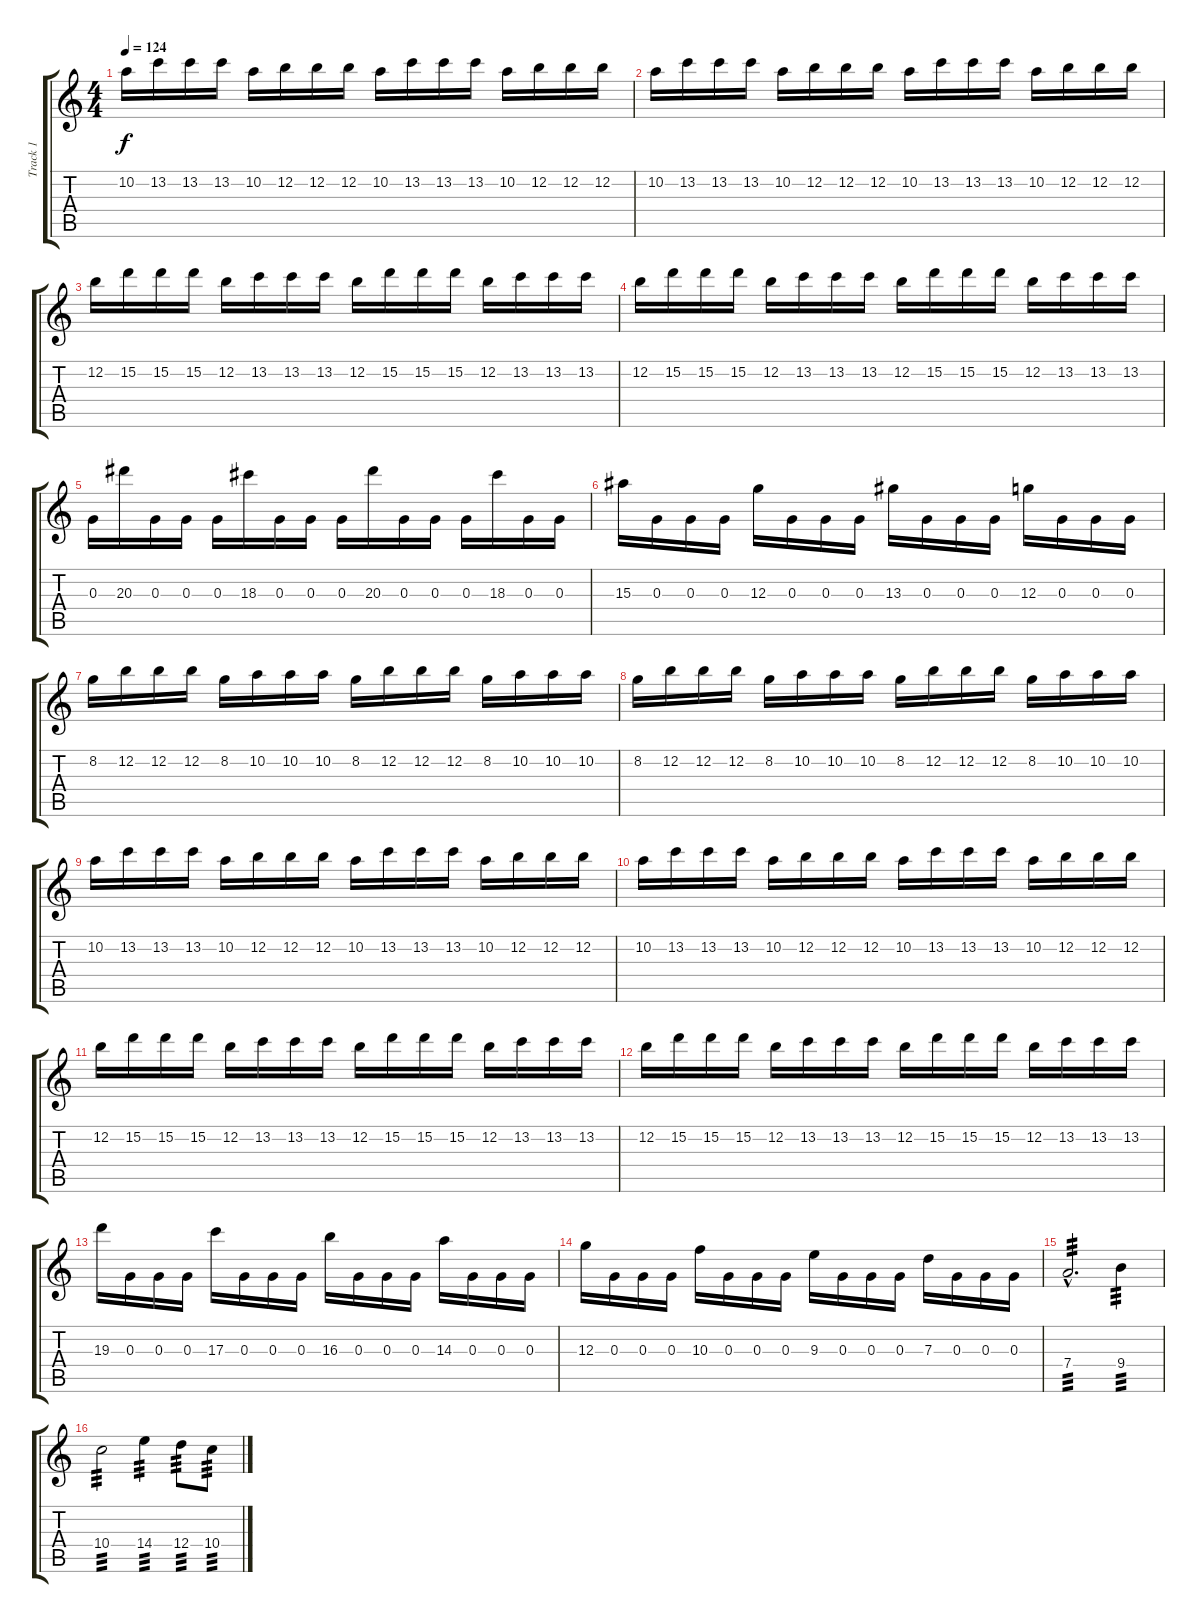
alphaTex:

\track ("Track 1" "Track 1") {instrument distortionguitar}
\staff {score tabs}
\tuning (E4 B3 G3 D3 A2 E2) {hide}
\ts (4 4)
\tempo 124
\clef g2
\ks c
10.2.16{dy f} 13.2.16 13.2.16 13.2.16 10.2.16 12.2.16 12.2.16 12.2.16 10.2.16 13.2.16 13.2.16 13.2.16 10.2.16 12.2.16 12.2.16 12.2.16 |
10.2.16 13.2.16 13.2.16 13.2.16 10.2.16 12.2.16 12.2.16 12.2.16 10.2.16 13.2.16 13.2.16 13.2.16 10.2.16 12.2.16 12.2.16 12.2.16 |
12.2.16 15.2.16 15.2.16 15.2.16 12.2.16 13.2.16 13.2.16 13.2.16 12.2.16 15.2.16 15.2.16 15.2.16 12.2.16 13.2.16 13.2.16 13.2.16 |
12.2.16 15.2.16 15.2.16 15.2.16 12.2.16 13.2.16 13.2.16 13.2.16 12.2.16 15.2.16 15.2.16 15.2.16 12.2.16 13.2.16 13.2.16 13.2.16 |
0.3.16 20.3.16 0.3.16 0.3.16 0.3.16 18.3.16 0.3.16 0.3.16 0.3.16 20.3.16 0.3.16 0.3.16 0.3.16 18.3.16 0.3.16 0.3.16 |
15.3.16 0.3.16 0.3.16 0.3.16 12.3.16 0.3.16 0.3.16 0.3.16 13.3.16 0.3.16 0.3.16 0.3.16 12.3.16 0.3.16 0.3.16 0.3.16 |
8.2.16 12.2.16 12.2.16 12.2.16 8.2.16 10.2.16 10.2.16 10.2.16 8.2.16 12.2.16 12.2.16 12.2.16 8.2.16 10.2.16 10.2.16 10.2.16 |
8.2.16 12.2.16 12.2.16 12.2.16 8.2.16 10.2.16 10.2.16 10.2.16 8.2.16 12.2.16 12.2.16 12.2.16 8.2.16 10.2.16 10.2.16 10.2.16 |
10.2.16 13.2.16 13.2.16 13.2.16 10.2.16 12.2.16 12.2.16 12.2.16 10.2.16 13.2.16 13.2.16 13.2.16 10.2.16 12.2.16 12.2.16 12.2.16 |
10.2.16 13.2.16 13.2.16 13.2.16 10.2.16 12.2.16 12.2.16 12.2.16 10.2.16 13.2.16 13.2.16 13.2.16 10.2.16 12.2.16 12.2.16 12.2.16 |
12.2.16 15.2.16 15.2.16 15.2.16 12.2.16 13.2.16 13.2.16 13.2.16 12.2.16 15.2.16 15.2.16 15.2.16 12.2.16 13.2.16 13.2.16 13.2.16 |
12.2.16 15.2.16 15.2.16 15.2.16 12.2.16 13.2.16 13.2.16 13.2.16 12.2.16 15.2.16 15.2.16 15.2.16 12.2.16 13.2.16 13.2.16 13.2.16 |
19.3.16 0.3.16 0.3.16 0.3.16 17.3.16 0.3.16 0.3.16 0.3.16 16.3.16 0.3.16 0.3.16 0.3.16 14.3.16 0.3.16 0.3.16 0.3.16 |
12.3.16 0.3.16 0.3.16 0.3.16 10.3.16 0.3.16 0.3.16 0.3.16 9.3.16 0.3.16 0.3.16 0.3.16 7.3.16 0.3.16 0.3.16 0.3.16 |
7.4{hac}.2{d tp 3} 9.4.4{tp 3} |
10.4.2{tp 3} 14.4.4{tp 3} 12.4.8{tp 3} 10.4.8{tp 3}
